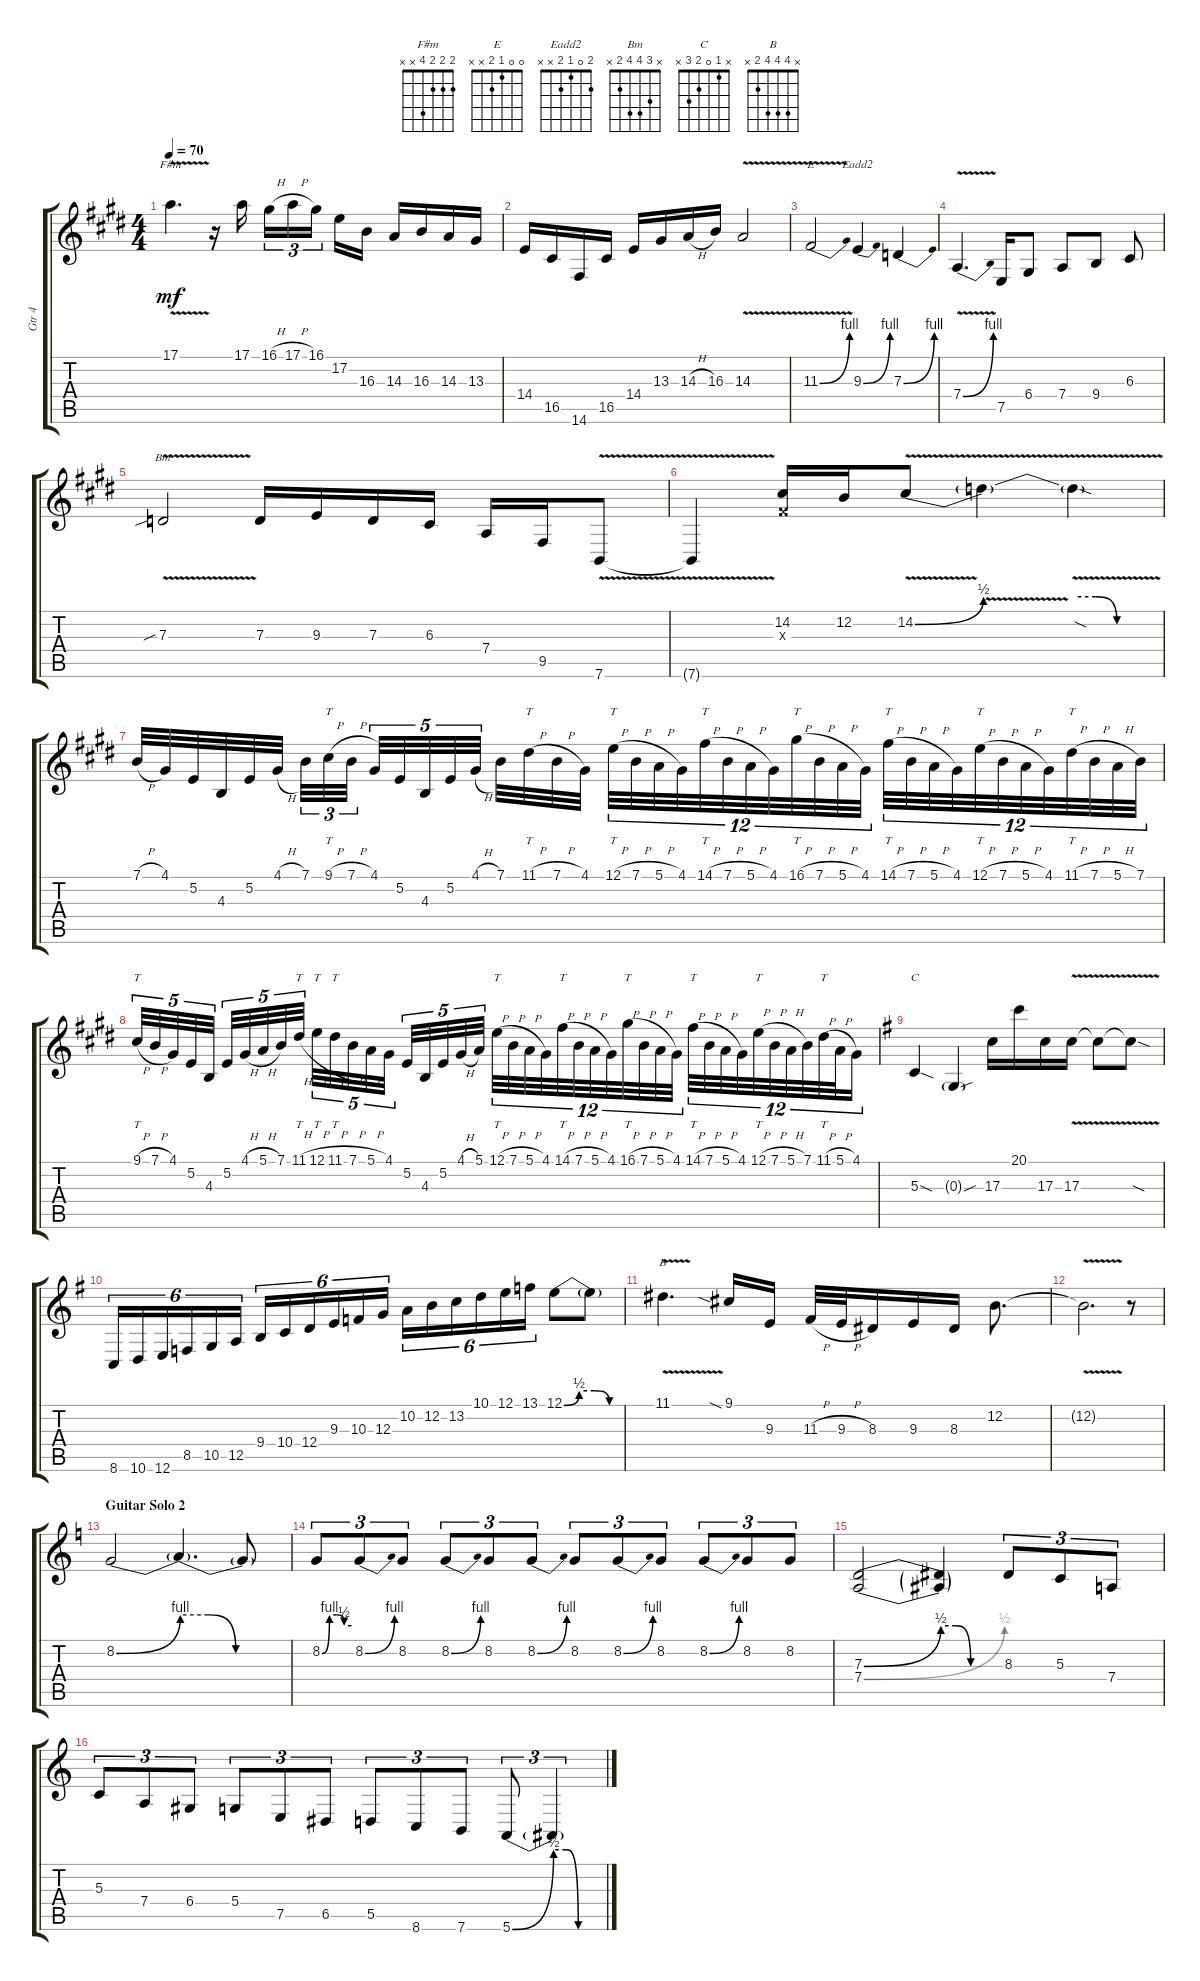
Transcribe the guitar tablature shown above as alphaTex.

\track ("Gtr 4" "Gtr 4") {instrument acousticgrandpiano}
\staff {score tabs}
\tuning (E4 B3 G3 D3 A2 E2) {hide}
\chord ("F#m" 2 2 2 4 x x)
\chord ("E" 0 0 1 2 x x)
\chord ("Eadd2" 2 0 1 2 x x)
\chord ("Bm" x 3 4 4 2 x)
\chord ("C" x 1 0 2 3 x)
\chord ("B" x 4 4 4 2 x)
\ts (4 4)
\tempo 70
\clef g2
\ks e
17.1{v}.4{d ch "F#m" dy mf} r.16 17.1.16 16.1{h}.16{tu (3 2)} 17.1{h}.16{tu (3 2)} 16.1.16{tu (3 2)} 17.2.16 16.3.16 14.3.16 16.3.16 14.3.16 13.3.16 |
14.4.16 16.5.16 14.6.16 16.5.16 14.4.16 13.3.16 14.3{h}.16 16.3.16 14.3{v}.2 |
11.3{be (bend 0 0 60 4) v}.2{ch "E"} 9.3{be (bend 0 0 60 4)}.4{ch "Eadd2"} 7.3{be (bend 0 0 60 4)}.4 |
7.4{be (bend 0 0 60 4) v}.4{d} 7.5.16 6.4.8 7.4.8 9.4.8 6.3.8 |
7.3{v sib}.2{ch "Bm"} 7.3.16 9.3.16 7.3.16 6.3.16 7.4.16 9.5.16 7.6{v}.8 |
7.6{v t}.4 (14.2 11.3{x}).16 12.2.16 14.2{be (bend 0 0 60 2) v}.8 14.2{v t}.4 14.2{be (custom 0 2 15 2 30 0 60 0) sod t}.4 |
7.1{h}.32 4.1.32 5.2.32 4.3.32 5.2.32 4.1{h}.32 7.1.32{tu (3 2)} 9.1{h}.32{tt tu (3 2)} 7.1{h}.32{tu (3 2)} 4.1.32{tu (5 4)} 5.2.32{tu (5 4)} 4.3.32{tu (5 4)} 5.2.32{tu (5 4)} 4.1{h}.32{tu (5 4)} 7.1.32 11.1{h}.32{tt} 7.1{h}.32 4.1.32 12.1{h}.32{tt tu (12 8)} 7.1{h}.32{tu (12 8)} 5.1{h}.32{tu (12 8)} 4.1.32{tu (12 8)} 14.1{h}.32{tt tu (12 8)} 7.1{h}.32{tu (12 8)} 5.1{h}.32{tu (12 8)} 4.1.32{tu (12 8)} 16.1{h}.32{tt tu (12 8)} 7.1{h}.32{tu (12 8)} 5.1{h}.32{tu (12 8)} 4.1.32{tu (12 8)} 14.1{h}.32{tt tu (12 8)} 7.1{h}.32{tu (12 8)} 5.1{h}.32{tu (12 8)} 4.1.32{tu (12 8)} 12.1{h}.32{tt tu (12 8)} 7.1{h}.32{tu (12 8)} 5.1{h}.32{tu (12 8)} 4.1.32{tu (12 8)} 11.1{h}.32{tt tu (12 8)} 7.1{h}.32{tu (12 8)} 5.1{h}.32{tu (12 8)} 7.1.32{tu (12 8)} |
9.1{h}.32{tt tu (5 4)} 7.1{h}.32{tu (5 4)} 4.1.32{tu (5 4)} 5.2.32{tu (5 4)} 4.3.32{tu (5 4)} 5.2.32{tu (5 4)} 4.1{h}.32{tu (5 4)} 5.1{h}.32{tu (5 4)} 7.1.32{tu (5 4)} 11.1{h}.32{tt tu (5 4)} 12.1{h}.32{tt tu (5 4)} 11.1{h}.32{tt tu (5 4)} 7.1{h}.32{tu (5 4)} 5.1{h}.32{tu (5 4)} 4.1.32{tu (5 4)} 5.2.32{tu (5 4)} 4.3.32{tu (5 4)} 5.2.32{tu (5 4)} 4.1{h}.32{tu (5 4)} 5.1.32{tu (5 4)} 12.1{h}.32{tt tu (12 8)} 7.1{h}.32{tu (12 8)} 5.1{h}.32{tu (12 8)} 4.1.32{tu (12 8)} 14.1{h}.32{tt tu (12 8)} 7.1{h}.32{tu (12 8)} 5.1{h}.32{tu (12 8)} 4.1.32{tu (12 8)} 16.1{h}.32{tt tu (12 8)} 7.1{h}.32{tu (12 8)} 5.1{h}.32{tu (12 8)} 4.1.32{tu (12 8)} 14.1{h}.32{tt tu (12 8)} 7.1{h}.32{tu (12 8)} 5.1{h}.32{tu (12 8)} 4.1.32{tu (12 8)} 12.1{h}.32{tt tu (12 8)} 7.1{h}.32{tu (12 8)} 5.1{h}.32{tu (12 8)} 7.1.32{tu (12 8)} 11.1{h}.32{tt tu (12 8)} 5.1{h}.32{tu (12 8)} 4.1.16{tu (12 8)} |
\ks g
5.3{sod}.4{ch "C"} 0.3{sou g}.4 17.3.16 20.1.16 17.3.16 17.3{v}.16 17.3{v t}.8 17.3{sod t}.8 |
8.6.16{tu (6 4)} 10.6.16{tu (6 4)} 12.6.16{tu (6 4)} 8.5.16{tu (6 4)} 10.5.16{tu (6 4)} 12.5.16{tu (6 4)} 9.4.16{tu (6 4)} 10.4.16{tu (6 4)} 12.4.16{tu (6 4)} 9.3.16{tu (6 4)} 10.3.16{tu (6 4)} 12.3.16{tu (6 4)} 10.2.16{tu (6 4)} 12.2.16{tu (6 4)} 13.2.16{tu (6 4)} 10.1.16{tu (6 4)} 12.1.16{tu (6 4)} 13.1.16{tu (6 4)} 12.1{be (custom 0 0 15 2 30 2 45 0 60 0)}.8 12.1{t}.8 |
11.1{v}.4{d ch "B"} 9.1{sia}.16 9.3.16 11.3{h}.32 9.3{h}.32 8.3.16 9.3.16 8.3.16 12.2.8{d} |
12.2{v t}.2{d} r.8 |
\section ("" "Guitar Solo 2")
\ks c
8.2{be (bend 0 0 60 4)}.2 8.2{be (custom 0 4 15 4 30 0 60 0) t}.4{d} 8.2{t}.8 |
8.2{be (custom 0 0 15 4 30 4 45 2 60 2)}.8{tu (3 2)} 8.2{be (bend 0 0 60 4)}.8{tu (3 2)} 8.2{be (hold 0 0 60 0)}.8{tu (3 2)} 8.2{be (bend 0 0 60 4)}.8{tu (3 2)} 8.2{be (hold 0 0 60 0)}.8{tu (3 2)} 8.2{be (bend 0 0 60 4)}.8{tu (3 2)} 8.2{be (hold 0 0 60 0)}.8{tu (3 2)} 8.2{be (bend 0 0 60 4)}.8{tu (3 2)} 8.2{be (hold 0 0 60 0)}.8{tu (3 2)} 8.2{be (bend 0 0 60 4)}.8{tu (3 2)} 8.2{be (hold 0 0 60 0)}.8{tu (3 2)} 8.2.8{tu (3 2)} |
(7.3{be (bend 0 0 60 2)} 7.4{be (bend 0 0 60 2)}).2 (7.3{be (custom 0 2 15 2 30 0 60 0) t} 7.4{t}).4 8.3.8{tu (3 2)} 5.3.8{tu (3 2)} 7.4.8{tu (3 2)} |
5.3.8{tu (3 2)} 7.4.8{tu (3 2)} 6.4.8{tu (3 2)} 5.4.8{tu (3 2)} 7.5.8{tu (3 2)} 6.5.8{tu (3 2)} 5.5.8{tu (3 2)} 8.6.8{tu (3 2)} 7.6.8{tu (3 2)} 5.6{be (bend 0 0 60 2)}.8{tu (3 2)} 5.6{be (custom 0 2 15 2 30 0 60 0) t}.4{tu (3 2)}
